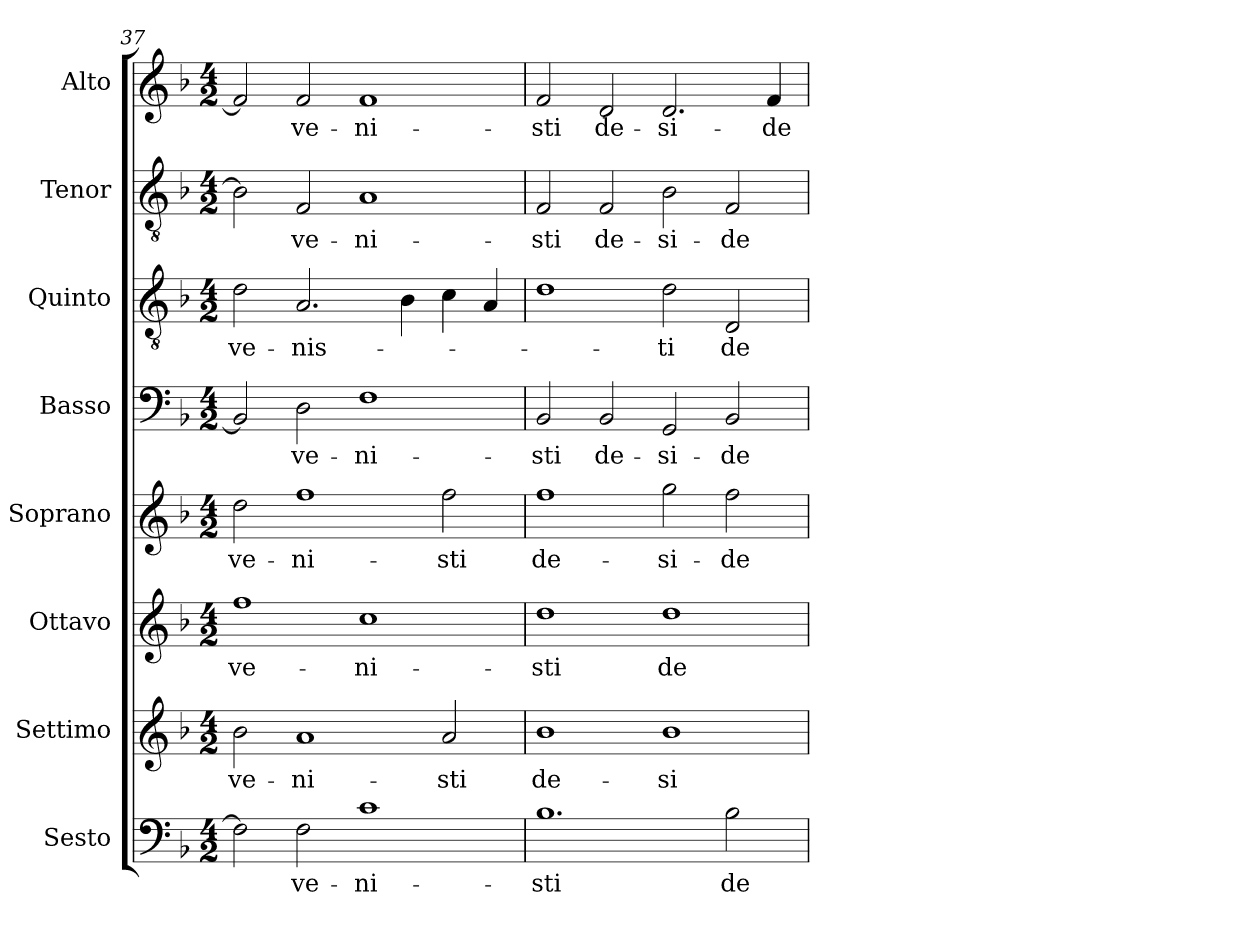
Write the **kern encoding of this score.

**kern	**text	**kern	**text	**kern	**text	**kern	**text	**kern	**text	**kern	**text	**kern	**text	**kern	**text
*part8	*part8	*part7	*part7	*part6	*part6	*part5	*part5	*part4	*part4	*part3	*part3	*part2	*part2	*part1	*part1
*staff8	*staff8	*staff7	*staff7	*staff6	*staff6	*staff5	*staff5	*staff4	*staff4	*staff3	*staff3	*staff2	*staff2	*staff1	*staff1
*I"Sesto	*	*I"Settimo	*	*I"Ottavo	*	*I"Soprano	*	*I"Basso	*	*I"Quinto	*	*I"Tenor	*	*I"Alto	*
*I'Ss.	*	*I'St.	*	*I'Ot.	*	*I'S.	*	*I'B.	*	*I'Q.	*	*I'T.	*	*I'A.	*
*clefF4	*	*clefG2	*	*clefG2	*	*clefG2	*	*clefF4	*	*clefGv2	*	*clefGv2	*	*clefG2	*
*	*	*	*	*	*	*	*	*	*	*ITrd7c12	*	*ITrd7c12	*	*	*
*k[b-]	*	*k[b-]	*	*k[b-]	*	*k[b-]	*	*k[b-]	*	*k[b-]	*	*k[b-]	*	*k[b-]	*
*F:	*	*F:	*	*F:	*	*F:	*	*F:	*	*F:	*	*F:	*	*F:	*
*M4/2	*	*M4/2	*	*M4/2	*	*M4/2	*	*M4/2	*	*M4/2	*	*M4/2	*	*M4/2	*
=37	=37	=37	=37	=37	=37	=37	=37	=37	=37	=37	=37	=37	=37	=37	=37
!	!	!	!LO:LY:b:color=#000000	!	!	!	!	!	!	!	!	!	!	!	!
!	!	!	!	!	!LO:LY:b:color=#000000	!	!	!	!	!	!	!	!	!	!
!	!	!	!	!	!	!	!LO:LY:b:color=#000000	!	!	!	!	!	!	!	!
!	!	!	!	!	!	!	!	!	!	!	!LO:LY:b:color=#000000	!	!	!	!
2Fi\]	.	2b-i\	-ve-	1ffi	-ve-	2ddi\	-ve-	2BB-i/]	.	2Di\	-ve-	2BB-i\]	.	2fi/]	.
!	!LO:LY:b:color=#000000	!	!	!	!	!	!	!	!	!	!	!	!	!	!
!	!	!	!LO:LY:b:color=#000000	!	!	!	!	!	!	!	!	!	!	!	!
!	!	!	!	!	!	!	!LO:LY:b:color=#000000	!	!	!	!	!	!	!	!
!	!	!	!	!	!	!	!	!	!LO:LY:b:color=#000000	!	!	!	!	!	!
!	!	!	!	!	!	!	!	!	!	!	!LO:LY:b:color=#000000	!	!	!	!
!	!	!	!	!	!	!	!	!	!	!	!	!	!LO:LY:b:color=#000000	!	!
!	!	!	!	!	!	!	!	!	!	!	!	!	!	!	!LO:LY:b:color=#000000
2Fi\	-ve-	1ai	-ni-	.	.	1ffi	-ni-	2Di\	-ve-	2.AAi/	-nis-	2FFi/	-ve-	2fi/	-ve-
!	!LO:LY:b:color=#000000	!	!	!	!	!	!	!	!	!	!	!	!	!	!
!	!	!	!	!	!LO:LY:b:color=#000000	!	!	!	!	!	!	!	!	!	!
!	!	!	!	!	!	!	!	!	!LO:LY:b:color=#000000	!	!	!	!	!	!
!	!	!	!	!	!	!	!	!	!	!	!	!	!LO:LY:b:color=#000000	!	!
!	!	!	!	!	!	!	!	!	!	!	!	!	!	!	!LO:LY:b:color=#000000
1ci	-ni-	.	.	1cci	-ni-	.	.	1Fi	-ni-	.	.	1AAi	-ni-	1fi	-ni-
.	.	.	.	.	.	.	.	.	.	4BB-i\	.	.	.	.	.
!	!	!	!LO:LY:b:color=#000000	!	!	!	!	!	!	!	!	!	!	!	!
!	!	!	!	!	!	!	!LO:LY:b:color=#000000	!	!	!	!	!	!	!	!
.	.	2ai/	-sti	.	.	2ffi\	-sti	.	.	4Ci\	.	.	.	.	.
.	.	.	.	.	.	.	.	.	.	4AAi/	.	.	.	.	.
!!LO:PB:g=z
=38	=38	=38	=38	=38	=38	=38	=38	=38	=38	=38	=38	=38	=38	=38	=38
!	!LO:LY:b:color=#000000	!	!	!	!	!	!	!	!	!	!	!	!	!	!
!	!	!	!LO:LY:b:color=#000000	!	!	!	!	!	!	!	!	!	!	!	!
!	!	!	!	!	!LO:LY:b:color=#000000	!	!	!	!	!	!	!	!	!	!
!	!	!	!	!	!	!	!LO:LY:b:color=#000000	!	!	!	!	!	!	!	!
!	!	!	!	!	!	!	!	!	!LO:LY:b:color=#000000	!	!	!	!	!	!
!	!	!	!	!	!	!	!	!	!	!	!	!	!LO:LY:b:color=#000000	!	!
!	!	!	!	!	!	!	!	!	!	!	!	!	!	!	!LO:LY:b:color=#000000
1.B-i	-sti	1b-i	de-	1ddi	-sti	1ffi	de-	2BB-i/	-sti	1Di	.	2FFi/	-sti	2fi/	-sti
!	!	!	!	!	!	!	!	!	!LO:LY:b:color=#000000	!	!	!	!	!	!
!	!	!	!	!	!	!	!	!	!	!	!	!	!LO:LY:b:color=#000000	!	!
!	!	!	!	!	!	!	!	!	!	!	!	!	!	!	!LO:LY:b:color=#000000
.	.	.	.	.	.	.	.	2BB-i/	de-	.	.	2FFi/	de-	2di/	de-
!	!	!	!LO:LY:b:color=#000000	!	!	!	!	!	!	!	!	!	!	!	!
!	!	!	!	!	!LO:LY:b:color=#000000	!	!	!	!	!	!	!	!	!	!
!	!	!	!	!	!	!	!LO:LY:b:color=#000000	!	!	!	!	!	!	!	!
!	!	!	!	!	!	!	!	!	!LO:LY:b:color=#000000	!	!	!	!	!	!
!	!	!	!	!	!	!	!	!	!	!	!LO:LY:b:color=#000000	!	!	!	!
!	!	!	!	!	!	!	!	!	!	!	!	!	!LO:LY:b:color=#000000	!	!
!	!	!	!	!	!	!	!	!	!	!	!	!	!	!	!LO:LY:b:color=#000000
.	.	1b-i	-si-	1ddi	de-	2ggi\	-si-	2GGi/	-si-	2Di\	-ti	2BB-i\	-si-	2.di/	-si-
!	!LO:LY:b:color=#000000	!	!	!	!	!	!	!	!	!	!	!	!	!	!
!	!	!	!	!	!	!	!LO:LY:b:color=#000000	!	!	!	!	!	!	!	!
!	!	!	!	!	!	!	!	!	!LO:LY:b:color=#000000	!	!	!	!	!	!
!	!	!	!	!	!	!	!	!	!	!	!LO:LY:b:color=#000000	!	!	!	!
!	!	!	!	!	!	!	!	!	!	!	!	!	!LO:LY:b:color=#000000	!	!
2B-i\	de-	.	.	.	.	2ffi\	-de-	2BB-i/	-de-	2DDi/	de-	2FFi/	-de-	.	.
!	!	!	!	!	!	!	!	!	!	!	!	!	!	!	!LO:LY:b:color=#000000
.	.	.	.	.	.	.	.	.	.	.	.	.	.	4fi/	-de-
=	=	=	=	=	=	=	=	=	=	=	=	=	=	=	=
*-	*-	*-	*-	*-	*-	*-	*-	*-	*-	*-	*-	*-	*-	*-	*-
